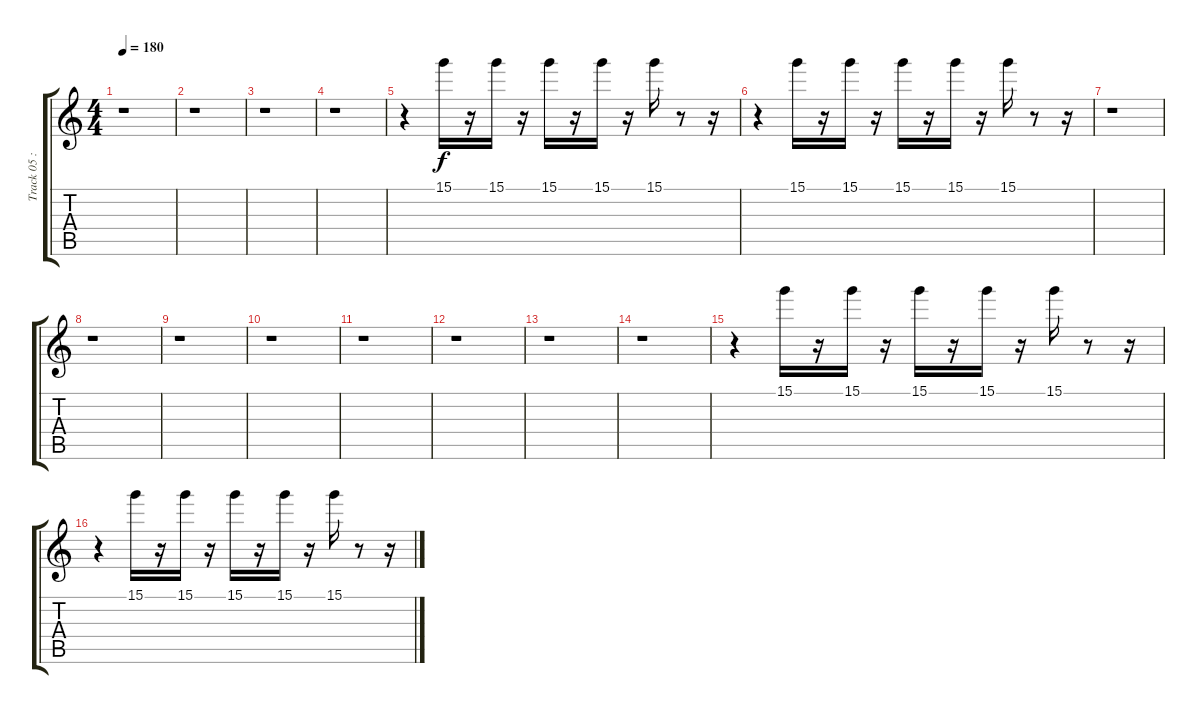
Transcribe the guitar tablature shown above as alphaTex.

\track ("Track 05 : unspecified" "Track 05 :") {instrument electricguitarmuted}
\staff {score tabs}
\tuning (E4 B3 G3 D3 A2 E2) {hide}
\ts (4 4)
\tempo 180
\clef g2
\ks c
r.1{dy f} |
r.1 |
r.1 |
r.1 |
r.4 15.1.16 r.16 15.1.16 r.16 15.1.16 r.16 15.1.16 r.16 15.1.16 r.8 r.16 |
r.4 15.1.16 r.16 15.1.16 r.16 15.1.16 r.16 15.1.16 r.16 15.1.16 r.8 r.16 |
r.1 |
r.1 |
r.1 |
r.1 |
r.1 |
r.1 |
r.1 |
r.1 |
r.4 15.1.16 r.16 15.1.16 r.16 15.1.16 r.16 15.1.16 r.16 15.1.16 r.8 r.16 |
r.4 15.1.16 r.16 15.1.16 r.16 15.1.16 r.16 15.1.16 r.16 15.1.16 r.8 r.16
